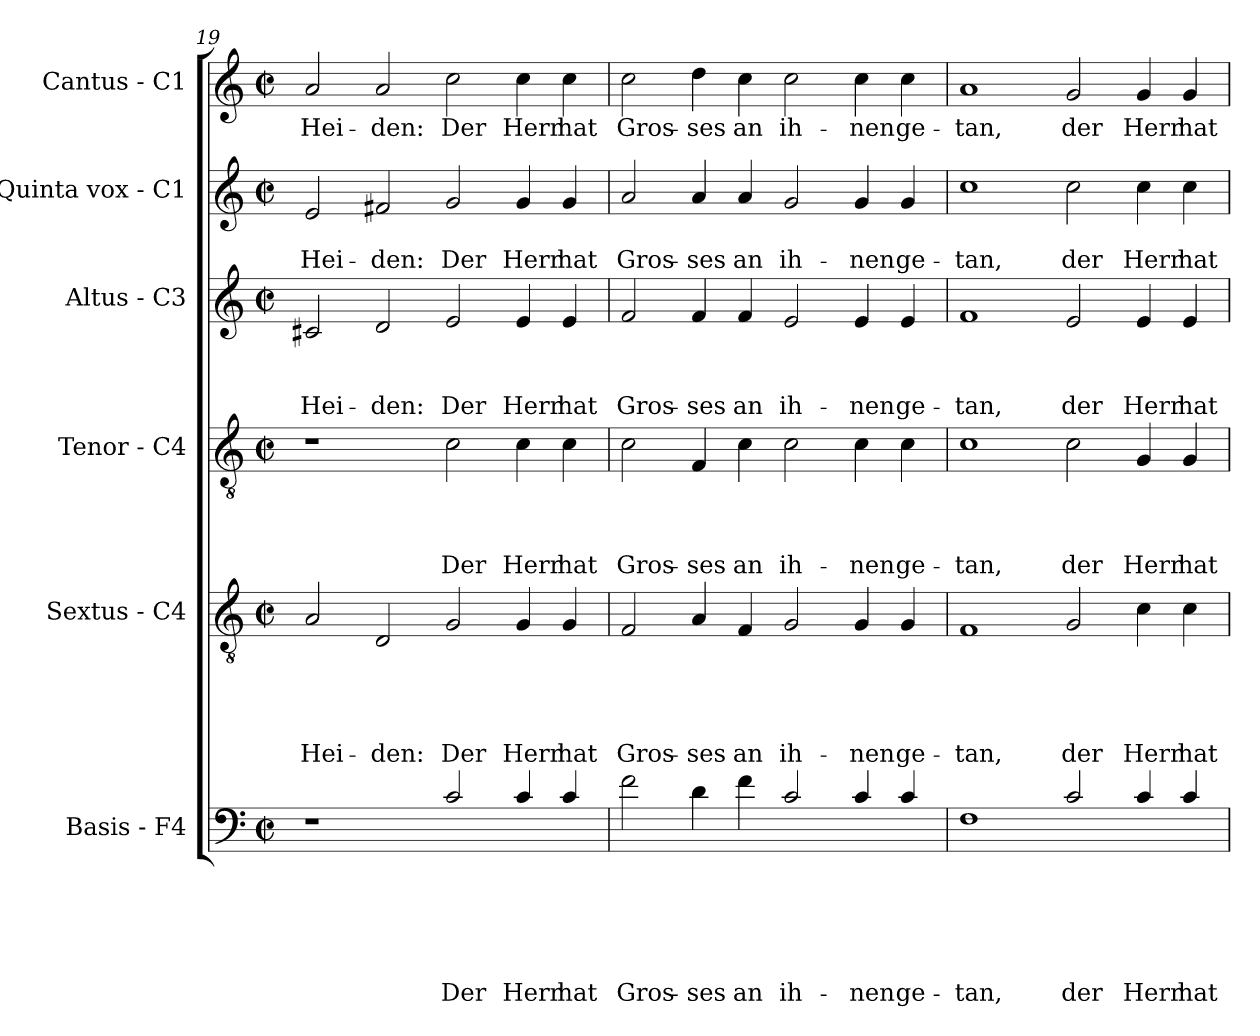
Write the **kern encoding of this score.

**kern	**text	**text	**text	**text	**text	**text	**kern	**text	**text	**text	**text	**text	**kern	**text	**text	**text	**text	**kern	**text	**text	**text	**kern	**text	**text	**kern	**text
*part6	*part6	*part6	*part6	*part6	*part6	*part6	*part5	*part5	*part5	*part5	*part5	*part5	*part4	*part4	*part4	*part4	*part4	*part3	*part3	*part3	*part3	*part2	*part2	*part2	*part1	*part1
*staff6	*staff6	*staff6	*staff6	*staff6	*staff6	*staff6	*staff5	*staff5	*staff5	*staff5	*staff5	*staff5	*staff4	*staff4	*staff4	*staff4	*staff4	*staff3	*staff3	*staff3	*staff3	*staff2	*staff2	*staff2	*staff1	*staff1
*I"Basis - F4	*	*	*	*	*	*	*I"Sextus - C4	*	*	*	*	*	*I"Tenor - C4	*	*	*	*	*I"Altus - C3	*	*	*	*I"Quinta vox - C1	*	*	*I"Cantus - C1	*
*clefF4	*	*	*	*	*	*	*clefGv2	*	*	*	*	*	*clefGv2	*	*	*	*	*clefG2	*	*	*	*clefG2	*	*	*clefG2	*
*ITrd8c14	*	*	*	*	*	*	*	*	*	*	*	*	*	*	*	*	*	*	*	*	*	*	*	*	*	*
*k[]	*	*	*	*	*	*	*k[]	*	*	*	*	*	*k[]	*	*	*	*	*k[]	*	*	*	*k[]	*	*	*k[]	*
*C:	*	*	*	*	*	*	*C:	*	*	*	*	*	*C:	*	*	*	*	*C:	*	*	*	*C:	*	*	*C:	*
*M2/2	*	*	*	*	*	*	*M2/2	*	*	*	*	*	*M2/2	*	*	*	*	*M2/2	*	*	*	*M2/2	*	*	*M2/2	*
*met(c|)	*	*	*	*	*	*	*met(c|)	*	*	*	*	*	*met(c|)	*	*	*	*	*met(c|)	*	*	*	*met(c|)	*	*	*met(c|)	*
=19	=19	=19	=19	=19	=19	=19	=19	=19	=19	=19	=19	=19	=19	=19	=19	=19	=19	=19	=19	=19	=19	=19	=19	=19	=19	=19
!	!	!	!	!	!	!	!	!	!	!	!	!LO:LY:b	!	!	!	!	!	!	!	!	!LO:LY:b	!	!	!LO:LY:b	!	!LO:LY:b
1r	.	.	.	.	.	.	2A/	.	.	.	.	Hei-	1r	.	.	.	.	2c#X/	.	.	Hei-	2e/	.	Hei-	2a/	Hei-
!	!	!	!	!	!	!	!	!	!	!	!	!LO:LY:b	!	!	!	!	!	!	!	!	!LO:LY:b	!	!	!LO:LY:b	!	!LO:LY:b
.	.	.	.	.	.	.	2D/	.	.	.	.	-den:	.	.	.	.	.	2d/	.	.	-den:	2f#X/	.	-den:	2a/	-den:
!	!	!	!	!	!	!LO:LY:b	!	!	!	!	!	!LO:LY:b	!	!	!	!	!LO:LY:b	!	!	!	!LO:LY:b	!	!	!LO:LY:b	!	!LO:LY:b
2C/	.	.	.	.	.	Der	2G/	.	.	.	.	Der	2c\	.	.	.	Der	2e/	.	.	Der	2g/	.	Der	2cc\	Der
!	!	!	!	!	!	!LO:LY:b	!	!	!	!	!	!LO:LY:b	!	!	!	!	!LO:LY:b	!	!	!	!LO:LY:b	!	!	!LO:LY:b	!	!LO:LY:b
4C/	.	.	.	.	.	Herr	4G/	.	.	.	.	Herr	4c\	.	.	.	Herr	4e/	.	.	Herr	4g/	.	Herr	4cc\	Herr
!	!	!	!	!	!	!LO:LY:b	!	!	!	!	!	!LO:LY:b	!	!	!	!	!LO:LY:b	!	!	!	!LO:LY:b	!	!	!LO:LY:b	!	!LO:LY:b
4C/	.	.	.	.	.	hat	4G/	.	.	.	.	hat	4c\	.	.	.	hat	4e/	.	.	hat	4g/	.	hat	4cc\	hat
=20	=20	=20	=20	=20	=20	=20	=20	=20	=20	=20	=20	=20	=20	=20	=20	=20	=20	=20	=20	=20	=20	=20	=20	=20	=20	=20
!	!	!	!	!	!	!LO:LY:b	!	!	!	!	!	!LO:LY:b	!	!	!	!	!LO:LY:b	!	!	!	!LO:LY:b	!	!	!LO:LY:b	!	!LO:LY:b
2F\	.	.	.	.	.	Gros-	2F/	.	.	.	.	Gros-	2c\	.	.	.	Gros-	2f/	.	.	Gros-	2a/	.	Gros-	2cc\	Gros-
!	!	!	!	!	!	!LO:LY:b	!	!	!	!	!	!LO:LY:b	!	!	!	!	!LO:LY:b	!	!	!	!LO:LY:b	!	!	!LO:LY:b	!	!LO:LY:b
4D\	.	.	.	.	.	-ses	4A/	.	.	.	.	-ses	4F/	.	.	.	-ses	4f/	.	.	-ses	4a/	.	-ses	4dd\	-ses
!	!	!	!	!	!	!LO:LY:b	!	!	!	!	!	!LO:LY:b	!	!	!	!	!LO:LY:b	!	!	!	!LO:LY:b	!	!	!LO:LY:b	!	!LO:LY:b
4F\	.	.	.	.	.	an	4F/	.	.	.	.	an	4c\	.	.	.	an	4f/	.	.	an	4a/	.	an	4cc\	an
!	!	!	!	!	!	!LO:LY:b	!	!	!	!	!	!LO:LY:b	!	!	!	!	!LO:LY:b	!	!	!	!LO:LY:b	!	!	!LO:LY:b	!	!LO:LY:b
2C/	.	.	.	.	.	ih-	2G/	.	.	.	.	ih-	2c\	.	.	.	ih-	2e/	.	.	ih-	2g/	.	ih-	2cc\	ih-
!	!	!	!	!	!	!LO:LY:b	!	!	!	!	!	!LO:LY:b	!	!	!	!	!LO:LY:b	!	!	!	!LO:LY:b	!	!	!LO:LY:b	!	!LO:LY:b
4C/	.	.	.	.	.	-nen	4G/	.	.	.	.	-nen	4c\	.	.	.	-nen	4e/	.	.	-nen	4g/	.	-nen	4cc\	-nen
!	!	!	!	!	!	!LO:LY:b	!	!	!	!	!	!LO:LY:b	!	!	!	!	!LO:LY:b	!	!	!	!LO:LY:b	!	!	!LO:LY:b	!	!LO:LY:b
4C/	.	.	.	.	.	ge-	4G/	.	.	.	.	ge-	4c\	.	.	.	ge-	4e/	.	.	ge-	4g/	.	ge-	4cc\	ge-
!!LO:LB:g=z
=21	=21	=21	=21	=21	=21	=21	=21	=21	=21	=21	=21	=21	=21	=21	=21	=21	=21	=21	=21	=21	=21	=21	=21	=21	=21	=21
!	!	!	!	!	!	!LO:LY:b	!	!	!	!	!	!LO:LY:b	!	!	!	!	!LO:LY:b	!	!	!	!LO:LY:b	!	!	!LO:LY:b	!	!LO:LY:b
1FF	.	.	.	.	.	-tan,	1F	.	.	.	.	-tan,	1c	.	.	.	-tan,	1f	.	.	-tan,	1cc	.	-tan,	1a	-tan,
!	!	!	!	!	!	!LO:LY:b	!	!	!	!	!	!LO:LY:b	!	!	!	!	!LO:LY:b	!	!	!	!LO:LY:b	!	!	!LO:LY:b	!	!LO:LY:b
2C/	.	.	.	.	.	der	2G/	.	.	.	.	der	2c\	.	.	.	der	2e/	.	.	der	2cc\	.	der	2g/	der
!	!	!	!	!	!	!LO:LY:b	!	!	!	!	!	!LO:LY:b	!	!	!	!	!LO:LY:b	!	!	!	!LO:LY:b	!	!	!LO:LY:b	!	!LO:LY:b
4C/	.	.	.	.	.	Herr	4c\	.	.	.	.	Herr	4G/	.	.	.	Herr	4e/	.	.	Herr	4cc\	.	Herr	4g/	Herr
!	!	!	!	!	!	!LO:LY:b	!	!	!	!	!	!LO:LY:b	!	!	!	!	!LO:LY:b	!	!	!	!LO:LY:b	!	!	!LO:LY:b	!	!LO:LY:b
4C/	.	.	.	.	.	hat	4c\	.	.	.	.	hat	4G/	.	.	.	hat	4e/	.	.	hat	4cc\	.	hat	4g/	hat
=	=	=	=	=	=	=	=	=	=	=	=	=	=	=	=	=	=	=	=	=	=	=	=	=	=	=
*-	*-	*-	*-	*-	*-	*-	*-	*-	*-	*-	*-	*-	*-	*-	*-	*-	*-	*-	*-	*-	*-	*-	*-	*-	*-	*-
